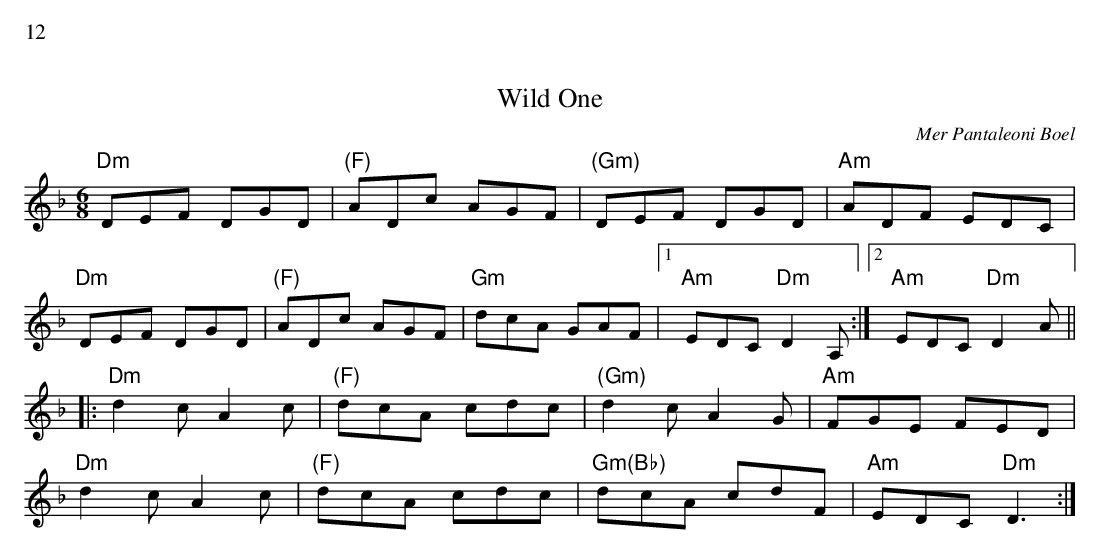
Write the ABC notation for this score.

X:1
%%text 12
T:Wild One
M:6/8
L:1/8
C:Mer Pantaleoni Boel
K:Dmin
"Dm"DEF DGD|"(F)"ADc AGF|"(Gm)"DEF DGD|"Am"ADF EDC |
"Dm"DEF DGD|"(F)"ADc AGF|"Gm"dcA GAF|1 "Am"EDC "Dm"D2A,:|[2 "Am"EDC "Dm"D2A ||
|: "Dm"d2c A2c|"(F)"dcA cdc|"(Gm)"d2c A2G|"Am"FGE FED |
"Dm"d2c A2c|"(F)"dcA cdc|"Gm(Bb)"dcA cdF| "Am"EDC "Dm"D3:|
